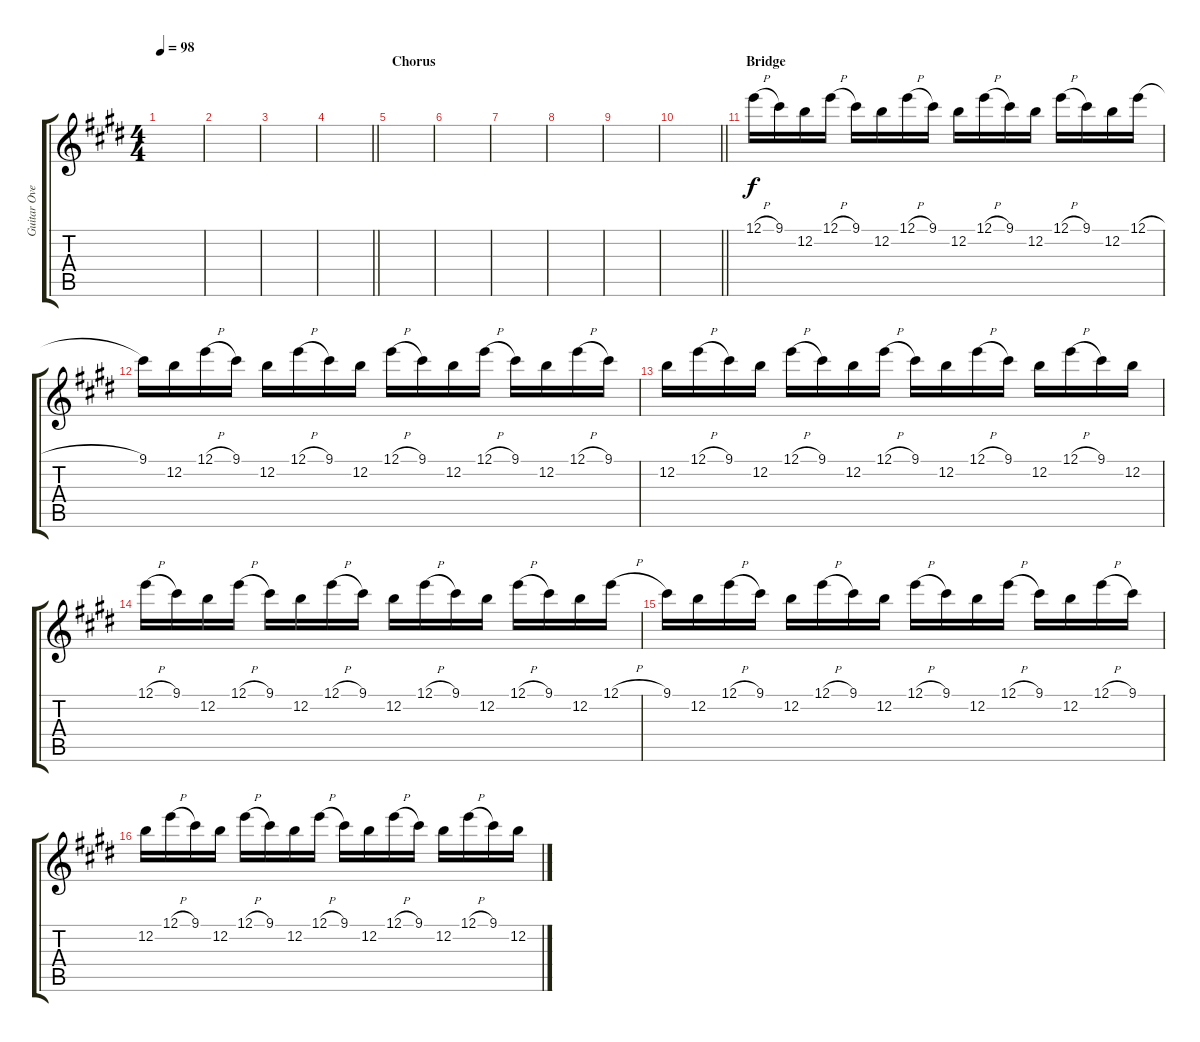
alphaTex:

\track ("Guitar Overlay" "Guitar Ove") {instrument acousticguitarsteel}
\staff {score tabs}
\tuning (E4 B3 G3 D3 A2 E2) {hide}
\ts (4 4)
\tempo 98
\clef g2
\ks e
|
|
|
\barLineRight lightlight
|
\section ("" "Chorus")
|
|
|
|
|
\barLineRight lightlight
|
\section ("" "Bridge")
12.1{h}.16 9.1.16 12.2.16 12.1{h}.16 9.1.16 12.2.16 12.1{h}.16 9.1.16 12.2.16 12.1{h}.16 9.1.16 12.2.16 12.1{h}.16 9.1.16 12.2.16 12.1{h}.16 |
9.1.16 12.2.16 12.1{h}.16 9.1.16 12.2.16 12.1{h}.16 9.1.16 12.2.16 12.1{h}.16 9.1.16 12.2.16 12.1{h}.16 9.1.16 12.2.16 12.1{h}.16 9.1.16 |
12.2.16 12.1{h}.16 9.1.16 12.2.16 12.1{h}.16 9.1.16 12.2.16 12.1{h}.16 9.1.16 12.2.16 12.1{h}.16 9.1.16 12.2.16 12.1{h}.16 9.1.16 12.2.16 |
12.1{h}.16 9.1.16 12.2.16 12.1{h}.16 9.1.16 12.2.16 12.1{h}.16 9.1.16 12.2.16 12.1{h}.16 9.1.16 12.2.16 12.1{h}.16 9.1.16 12.2.16 12.1{h}.16 |
9.1.16 12.2.16 12.1{h}.16 9.1.16 12.2.16 12.1{h}.16 9.1.16 12.2.16 12.1{h}.16 9.1.16 12.2.16 12.1{h}.16 9.1.16 12.2.16 12.1{h}.16 9.1.16 |
12.2.16 12.1{h}.16 9.1.16 12.2.16 12.1{h}.16 9.1.16 12.2.16 12.1{h}.16 9.1.16 12.2.16 12.1{h}.16 9.1.16 12.2.16 12.1{h}.16 9.1.16 12.2.16
